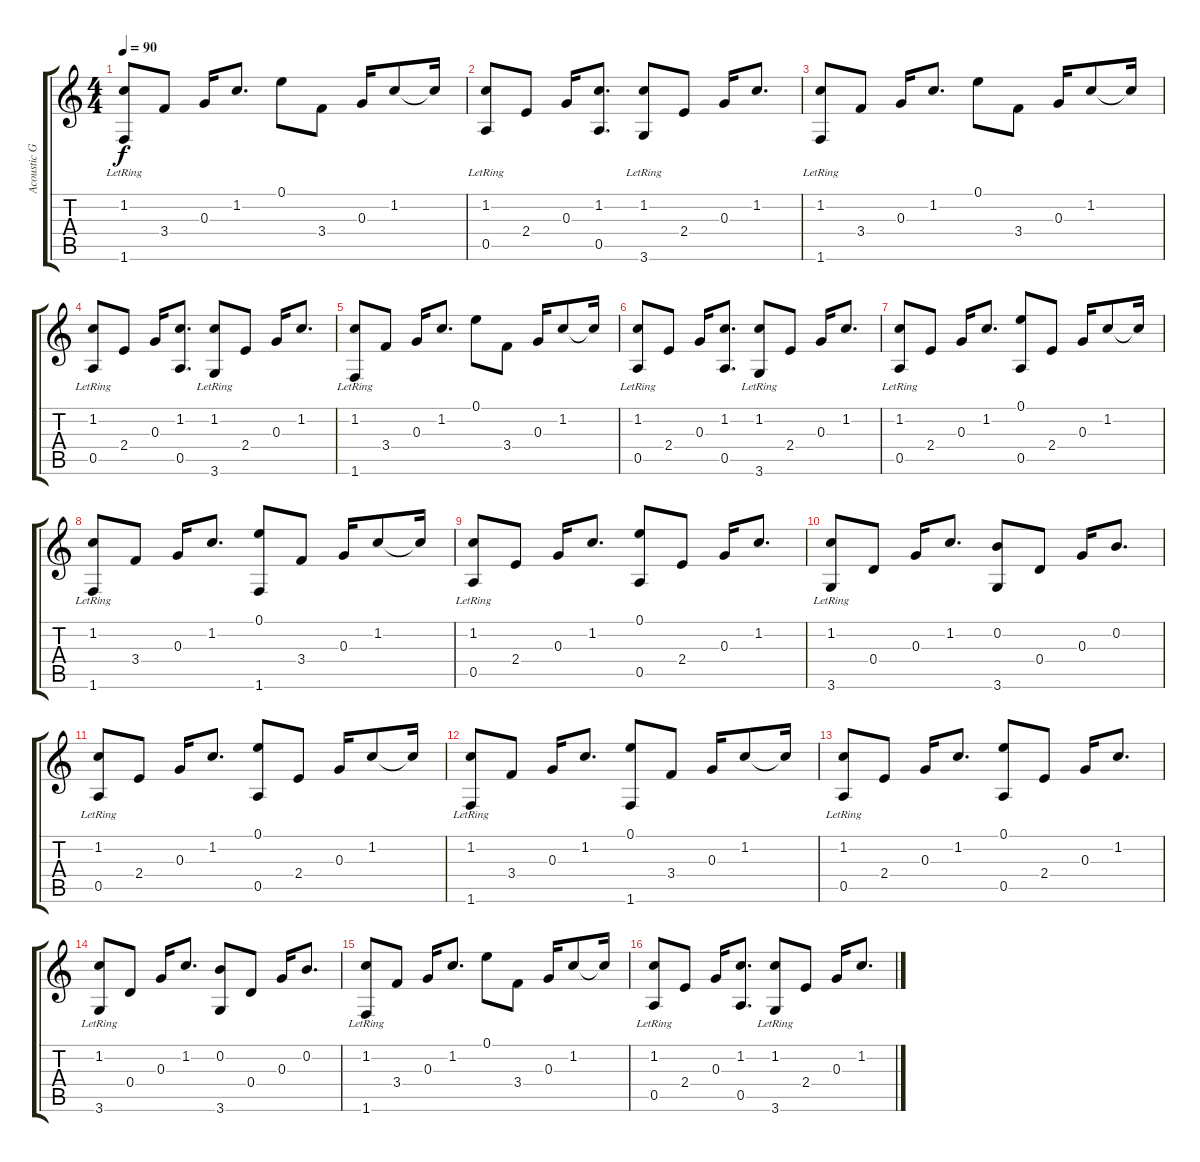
\track ("Acoustic Guitar" "Acoustic G") {instrument acousticguitarnylon}
\staff {score tabs}
\tuning (E4 B3 G3 D3 A2 E2) {hide}
\ts (4 4)
\tempo 90
\clef g2
\ks c
(1.2 1.6{lr}).8{dy f} 3.4.8 0.3.16 1.2.8{d} 0.1.8 3.4.8 0.3.16 1.2.8 1.2{t}.16 |
(1.2 0.5{lr}).8 2.4.8 0.3.16 (1.2 0.5).8{d} (1.2 3.6{lr}).8 2.4.8 0.3.16 1.2.8{d} |
(1.2 1.6{lr}).8 3.4.8 0.3.16 1.2.8{d} 0.1.8 3.4.8 0.3.16 1.2.8 1.2{t}.16 |
(1.2 0.5{lr}).8 2.4.8 0.3.16 (1.2 0.5).8{d} (1.2 3.6{lr}).8 2.4.8 0.3.16 1.2.8{d} |
(1.2 1.6{lr}).8 3.4.8 0.3.16 1.2.8{d} 0.1.8 3.4.8 0.3.16 1.2.8 1.2{t}.16 |
(1.2 0.5{lr}).8 2.4.8 0.3.16 (1.2 0.5).8{d} (1.2 3.6{lr}).8 2.4.8 0.3.16 1.2.8{d} |
(1.2 0.5{lr}).8 2.4.8 0.3.16 1.2.8{d} (0.1 0.5).8 2.4.8 0.3.16 1.2.8 1.2{t}.16 |
(1.2 1.6{lr}).8 3.4.8 0.3.16 1.2.8{d} (0.1 1.6).8 3.4.8 0.3.16 1.2.8 1.2{t}.16 |
(1.2 0.5{lr}).8 2.4.8 0.3.16 1.2.8{d} (0.1 0.5).8 2.4.8 0.3.16 1.2.8{d} |
(1.2 3.6{lr}).8 0.4.8 0.3.16 1.2.8{d} (0.2 3.6).8 0.4.8 0.3.16 0.2.8{d} |
(1.2 0.5{lr}).8 2.4.8 0.3.16 1.2.8{d} (0.1 0.5).8 2.4.8 0.3.16 1.2.8 1.2{t}.16 |
(1.2 1.6{lr}).8 3.4.8 0.3.16 1.2.8{d} (0.1 1.6).8 3.4.8 0.3.16 1.2.8 1.2{t}.16 |
(1.2 0.5{lr}).8 2.4.8 0.3.16 1.2.8{d} (0.1 0.5).8 2.4.8 0.3.16 1.2.8{d} |
(1.2 3.6{lr}).8 0.4.8 0.3.16 1.2.8{d} (0.2 3.6).8 0.4.8 0.3.16 0.2.8{d} |
(1.2 1.6{lr}).8 3.4.8 0.3.16 1.2.8{d} 0.1.8 3.4.8 0.3.16 1.2.8 1.2{t}.16 |
(1.2 0.5{lr}).8 2.4.8 0.3.16 (1.2 0.5).8{d} (1.2 3.6{lr}).8 2.4.8 0.3.16 1.2.8{d}
